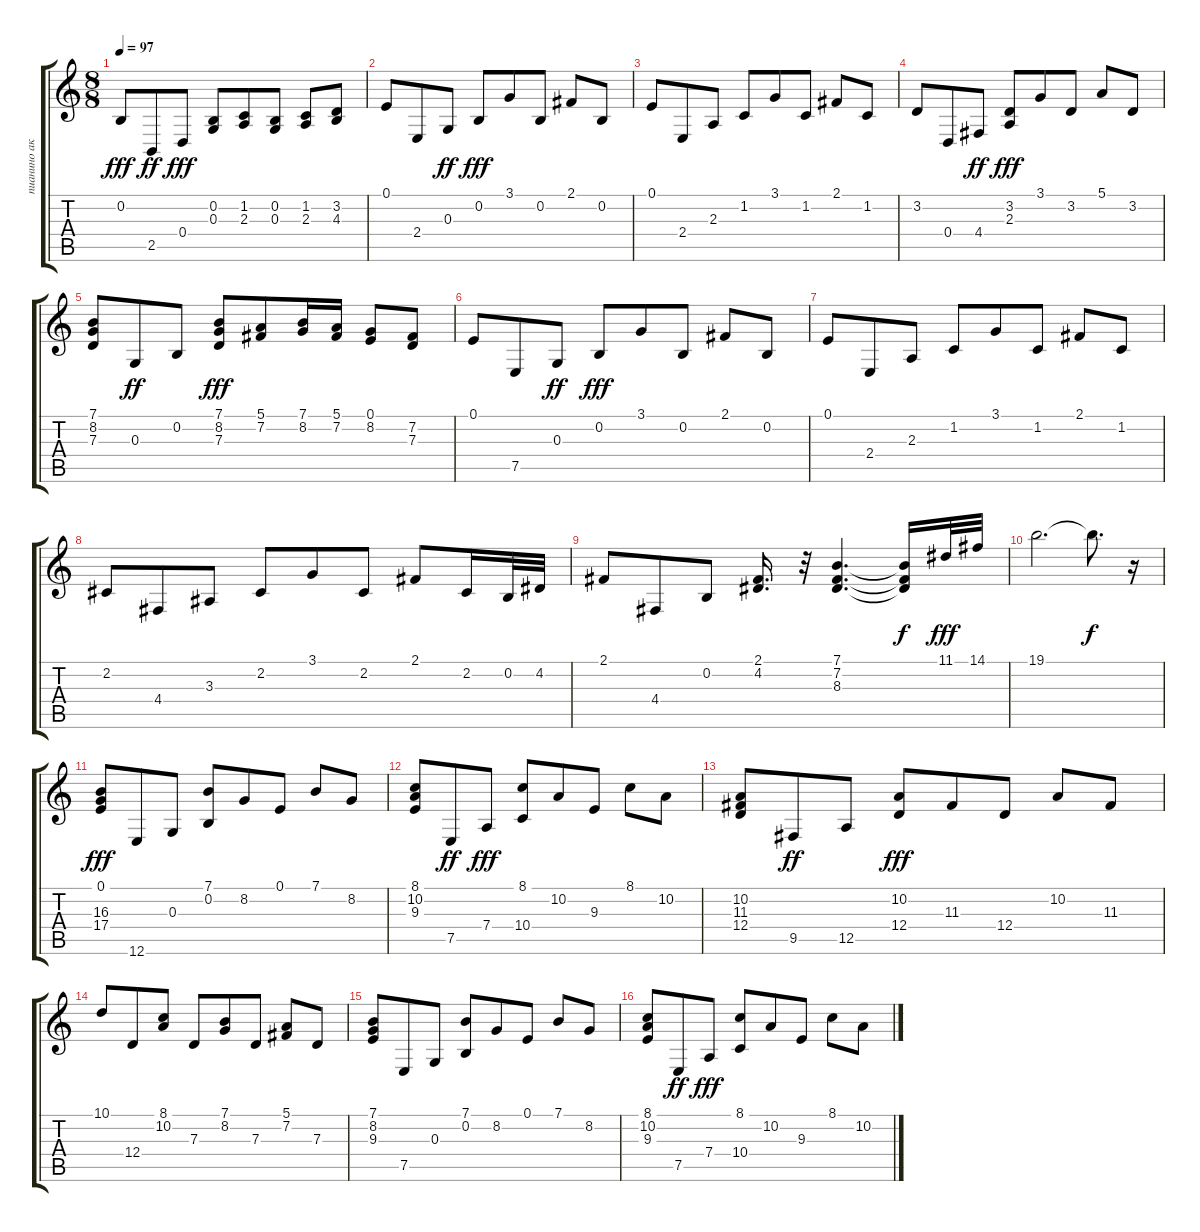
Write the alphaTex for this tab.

\track ("пианино аккорды" "пианино ак") {instrument acousticgrandpiano}
\staff {score tabs}
\tuning (E4 B3 G3 D3 A2 E2) {hide}
\ts (8 8)
\tempo 97
\clef g2
\ks c
0.2.8{dy fff} 2.5.8{dy ff} 0.4.8{dy fff} (0.2 0.3).8 (1.2 2.3).8 (0.2 0.3).8 (1.2 2.3).8 (3.2 4.3).8 |
0.1.8 2.4.8 0.3.8{dy ff} 0.2.8{dy fff} 3.1.8 0.2.8 2.1.8 0.2.8 |
0.1.8 2.4.8 2.3.8 1.2.8 3.1.8 1.2.8 2.1.8 1.2.8 |
3.2.8 0.4.8 4.4.8{dy ff} (3.2 2.3).8{dy fff} 3.1.8 3.2.8 5.1.8 3.2.8 |
(7.1 8.2 7.3).8 0.3.8{dy ff} 0.2.8 (7.1 8.2 7.3).8{dy fff} (5.1 7.2).8 (7.1 8.2).16 (5.1 7.2).16 (0.1 8.2).8 (7.2 7.3).8 |
0.1.8 7.5.8 0.3.8{dy ff} 0.2.8{dy fff} 3.1.8 0.2.8 2.1.8 0.2.8 |
0.1.8 2.4.8 2.3.8 1.2.8 3.1.8 1.2.8 2.1.8 1.2.8 |
2.2.8 4.4.8 3.3.8 2.2.8 3.1.8 2.2.8 2.1.8 2.2.16 0.2.32 4.2.32 |
2.1.8 4.4.8 0.2.8 (2.1 4.2).16{d} r.32 (7.1 7.2 8.3).4{d} (7.1{t} 7.2{t} 8.3{t}).16{dy f} 11.1.32{dy fff} 14.1.32 |
19.1.2{d} 19.1{t}.8{d dy f} r.16 |
(0.1 16.3 17.4).8{dy fff} 12.6.8 0.3.8 (7.1 0.2).8 8.2.8 0.1.8 7.1.8 8.2.8 |
(8.1 10.2 9.3).8 7.5.8{dy ff} 7.4.8{dy fff} (8.1 10.4).8 10.2.8 9.3.8 8.1.8 10.2.8 |
(10.2 11.3 12.4).8 9.5.8{dy ff} 12.5.8 (10.2 12.4).8{dy fff} 11.3.8 12.4.8 10.2.8 11.3.8 |
10.1.8 12.4.8 (8.1 10.2).8 7.3.8 (7.1 8.2).8 7.3.8 (5.1 7.2).8 7.3.8 |
(7.1 8.2 9.3).8 7.5.8 0.3.8 (7.1 0.2).8 8.2.8 0.1.8 7.1.8 8.2.8 |
(8.1 10.2 9.3).8 7.5.8{dy ff} 7.4.8{dy fff} (8.1 10.4).8 10.2.8 9.3.8 8.1.8 10.2.8
